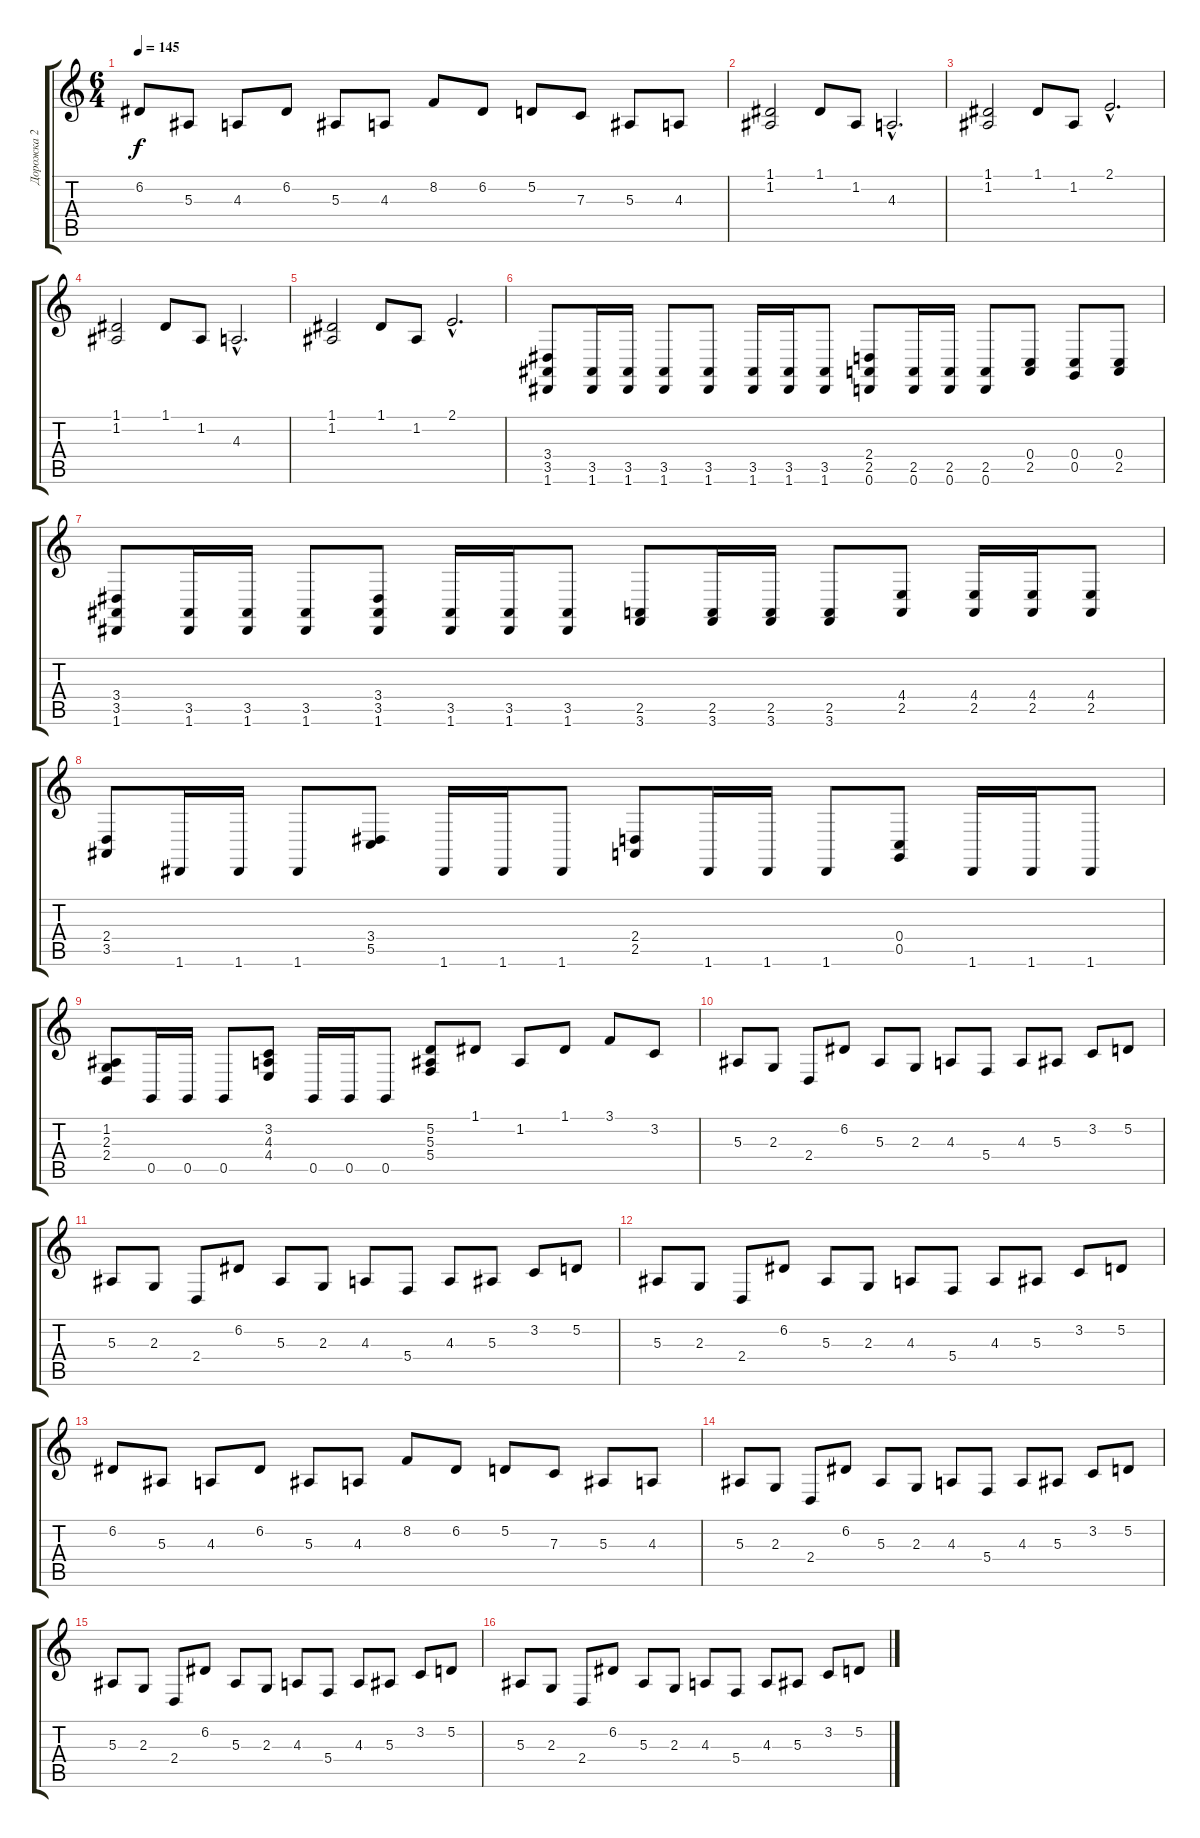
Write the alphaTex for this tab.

\track ("Дорожка 2" "Дорожка 2") {instrument electricgrandpiano}
\staff {score tabs}
\tuning (D4 A3 F3 C3 G2 D2) {hide}
\ts (6 4)
\tempo 145
\clef g2
\ks c
6.2.8{dy f} 5.3.8 4.3.8 6.2.8 5.3.8 4.3.8 8.2.8 6.2.8 5.2.8 7.3.8 5.3.8 4.3.8 |
(1.1 1.2).2 1.1.8 1.2.8 4.3{hac}.2{d} |
(1.1 1.2).2 1.1.8 1.2.8 2.1{hac}.2{d} |
(1.1 1.2).2 1.1.8 1.2.8 4.3{hac}.2{d} |
(1.1 1.2).2 1.1.8 1.2.8 2.1{hac}.2{d} |
(3.4 3.5 1.6).8 (3.5 1.6).16 (3.5 1.6).16 (3.5 1.6).8 (3.5 1.6).8 (3.5 1.6).16 (3.5 1.6).16 (3.5 1.6).8 (2.4 2.5 0.6).8 (2.5 0.6).16 (2.5 0.6).16 (2.5 0.6).8 (0.4 2.5).8 (0.4 0.5).8 (0.4 2.5).8 |
(3.4 3.5 1.6).8 (3.5 1.6).16 (3.5 1.6).16 (3.5 1.6).8 (3.4 3.5 1.6).8 (3.5 1.6).16 (3.5 1.6).16 (3.5 1.6).8 (2.5 3.6).8 (2.5 3.6).16 (2.5 3.6).16 (2.5 3.6).8 (4.4 2.5).8 (4.4 2.5).16 (4.4 2.5).16 (4.4 2.5).8 |
(2.4 3.5).8 1.6.16 1.6.16 1.6.8 (3.4 5.5).8 1.6.16 1.6.16 1.6.8 (2.4 2.5).8 1.6.16 1.6.16 1.6.8 (0.4 0.5).8 1.6.16 1.6.16 1.6.8 |
(1.2 2.3 2.4).8 0.5.16 0.5.16 0.5.8 (3.2 4.3 4.4).8 0.5.16 0.5.16 0.5.8 (5.2 5.3 5.4).8 1.1.8 1.2.8 1.1.8 3.1.8 3.2.8 |
5.3.8 2.3.8 2.4.8 6.2.8 5.3.8 2.3.8 4.3.8 5.4.8 4.3.8 5.3.8 3.2.8 5.2.8 |
5.3.8 2.3.8 2.4.8 6.2.8 5.3.8 2.3.8 4.3.8 5.4.8 4.3.8 5.3.8 3.2.8 5.2.8 |
5.3.8 2.3.8 2.4.8 6.2.8 5.3.8 2.3.8 4.3.8 5.4.8 4.3.8 5.3.8 3.2.8 5.2.8 |
6.2.8 5.3.8 4.3.8 6.2.8 5.3.8 4.3.8 8.2.8 6.2.8 5.2.8 7.3.8 5.3.8 4.3.8 |
5.3.8 2.3.8 2.4.8 6.2.8 5.3.8 2.3.8 4.3.8 5.4.8 4.3.8 5.3.8 3.2.8 5.2.8 |
5.3.8 2.3.8 2.4.8 6.2.8 5.3.8 2.3.8 4.3.8 5.4.8 4.3.8 5.3.8 3.2.8 5.2.8 |
5.3.8 2.3.8 2.4.8 6.2.8 5.3.8 2.3.8 4.3.8 5.4.8 4.3.8 5.3.8 3.2.8 5.2.8
